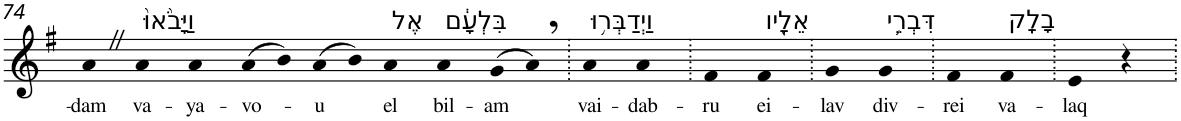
**kern	**text
*part1	*part1
*staff1	*staff1
*I"Piano	*
*I'Pno	*
!!LO:PB:g=z
*clefG2	*
*k[f#]	*
*G:	*
=74	=74
!	!LO:LY:b
4aZ	-dam
!LO:TX:a:t=וַיָּבֹ֙אוּ֙	!
!	!LO:LY:b
4a	va-
!	!LO:LY:b
4a	-ya-
!	!LO:LY:b
(>8a	-vo-
8b)	.
!	!LO:LY:b
(>8a	-u
8b)	.
!LO:TX:a:t=אֶל	!
!	!LO:LY:b
4a	el
!LO:TX:a:t=בִּלְעָ֔ם	!
!	!LO:LY:b
4a	bil-
!	!LO:LY:b
(>8g	-am
8a,)	.
=75.	=75.
!LO:TX:a:t=וַיְדַבְּר֥וּ	!
!	!LO:LY:b
4a	vai-
!	!LO:LY:b
4a	-dab-
=76.	=76.
!	!LO:LY:b
4f#	-ru
!LO:TX:a:t=אֵלָ֖יו	!
!	!LO:LY:b
4f#	ei-
=77.	=77.
!	!LO:LY:b
4g	-lav
!LO:TX:a:t=דִּבְרֵ֥י	!
!	!LO:LY:b
4g	div-
=78.	=78.
!	!LO:LY:b
4f#	-rei
!LO:TX:a:t=בָלָֽק	!
!	!LO:LY:b
4f#	va-
=79.	=79.
!	!LO:LY:b
4e	-laq
4r	.
=.	=.
*-	*-
